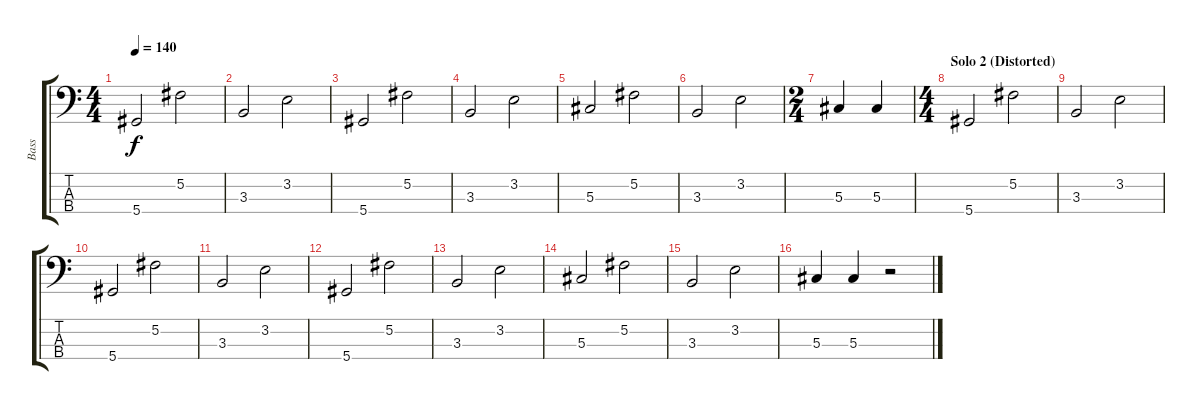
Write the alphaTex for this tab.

\track ("Bass" "Bass") {instrument electricbassfinger}
\staff {score tabs}
\tuning (Gb2 Db2 Ab1 Eb1) {hide}
\ts (4 4)
\tempo 140
\clef f4
\ks c
5.4.2{dy f} 5.2.2 |
3.3.2 3.2.2 |
5.4.2 5.2.2 |
3.3.2 3.2.2 |
5.3.2 5.2.2 |
3.3.2 3.2.2 |
\ts (2 4)
5.3.4 5.3.4 |
\ts (4 4)
\section ("" "Solo 2 (Distorted)")
5.4.2 5.2.2 |
3.3.2 3.2.2 |
5.4.2 5.2.2 |
3.3.2 3.2.2 |
5.4.2 5.2.2 |
3.3.2 3.2.2 |
5.3.2 5.2.2 |
3.3.2 3.2.2 |
5.3.4 5.3.4 r.2
